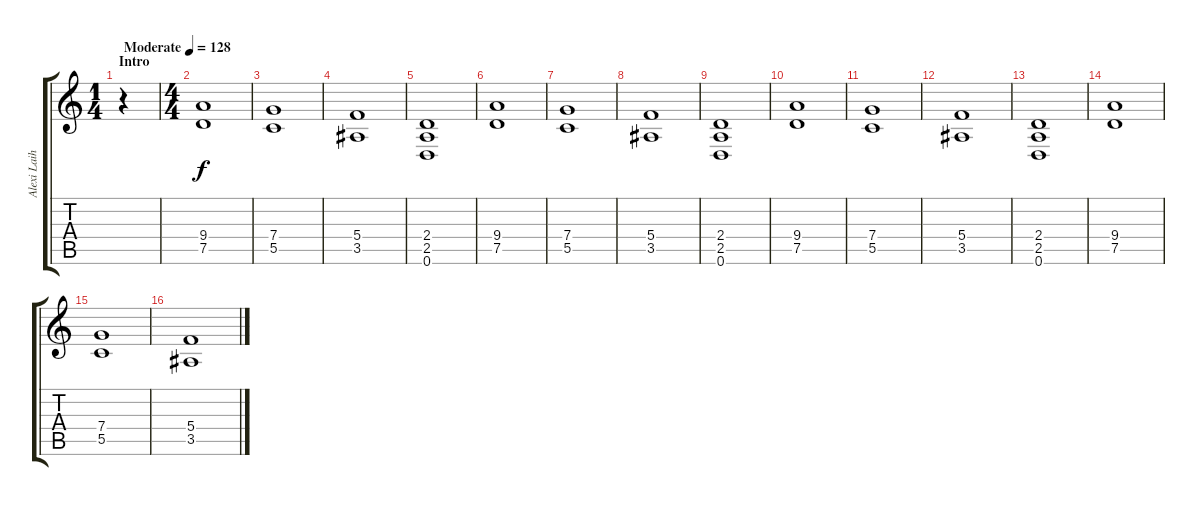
\track ("Alexi Laiho" "Alexi Laih") {instrument overdrivenguitar}
\staff {score tabs}
\tuning (D4 A3 F3 C3 G2 D2) {hide}
\ts (1 4)
\section ("" "Intro")
\tempo (128 "Moderate")
\clef g2
\ks c
r.4{dy f instrument overdrivenguitar} |
\ts (4 4)
(9.4 7.5).1 |
(7.4 5.5).1 |
(5.4 3.5).1 |
(2.4 2.5 0.6).1 |
(9.4 7.5).1 |
(7.4 5.5).1 |
(5.4 3.5).1 |
(2.4 2.5 0.6).1 |
(9.4 7.5).1 |
(7.4 5.5).1 |
(5.4 3.5).1 |
(2.4 2.5 0.6).1 |
(9.4 7.5).1 |
(7.4 5.5).1 |
(5.4 3.5).1
